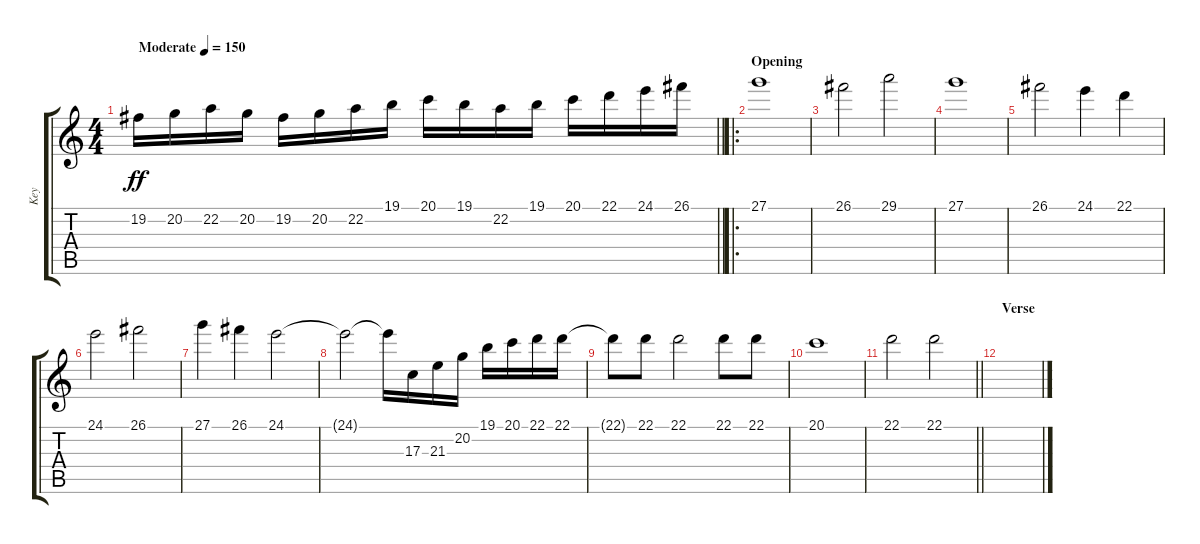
\track ("Key" "Key") {instrument stringensemble1}
\staff {score tabs}
\tuning (E4 B3 G3 D3 A2 E2) {hide}
\ts (4 4)
\tempo (150 "Moderate")
\clef g2
\barLineRight lightlight
\ks c
19.2.16{dy ff instrument stringensemble1} 20.2.16 22.2.16 20.2.16 19.2.16 20.2.16 22.2.16 19.1.16 20.1.16 19.1.16 22.2.16 19.1.16 20.1.16 22.1.16 24.1.16 26.1.16 |
\ro
\section ("" "Opening")
27.1.1 |
26.1.2 29.1.2 |
27.1.1 |
26.1.2 24.1.4 22.1.4 |
24.1.2 26.1.2 |
27.1.4 26.1.4 24.1.2 |
24.1{t}.2 24.1{t}.16 17.3.16 21.3.16 20.2.16 19.1.16 20.1.16 22.1.16 22.1.16 |
22.1{t}.8 22.1.8 22.1.2 22.1.8 22.1.8 |
20.1.1 |
\barLineRight lightlight
22.1.2 22.1.2 |
\section ("" "Verse")
